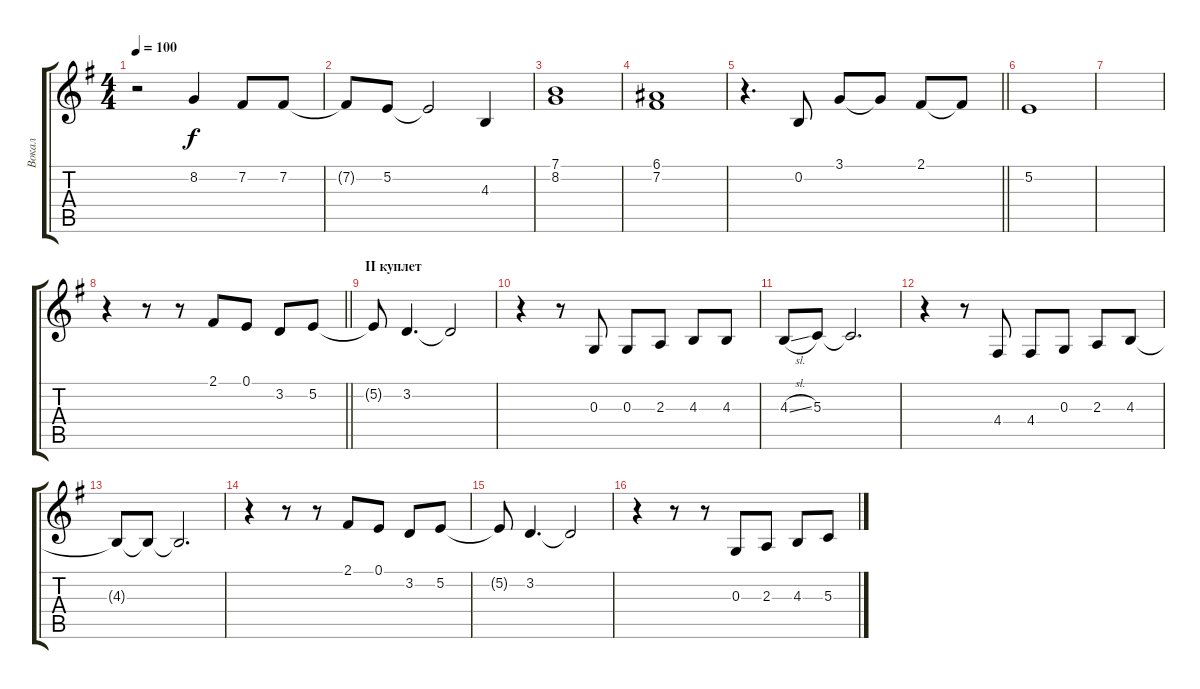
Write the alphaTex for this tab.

\track ("Вокал" "Вокал") {instrument stringensemble1}
\staff {score tabs}
\tuning (E4 B3 G3 D3 A2 E2) {hide}
\ts (4 4)
\tempo 100
\clef g2
\ks eminor
r.2{dy f} 8.2.4 7.2.8 7.2.8 |
7.2{t}.8 5.2.8 5.2{t}.2 4.3.4 |
(7.1 8.2).1 |
(6.1 7.2).1 |
\barLineRight lightlight
r.4{d} 0.2.8 3.1.8 3.1{t}.8 2.1.8 2.1{t}.8 |
\section ("" "")
5.2.1 |
|
\barLineRight lightlight
r.4 r.8 r.8 2.1.8 0.1.8 3.2.8 5.2.8 |
\section ("" "II куплет")
5.2{t}.8{txt ""} 3.2.4{d} 3.2{t}.2 |
r.4 r.8 0.3.8 0.3.8 2.3.8 4.3.8 4.3.8 |
4.3{sl}.8 5.3.8 5.3{t}.2{d} |
r.4 r.8 4.4.8 4.4.8 0.3.8 2.3.8 4.3.8 |
4.3{t}.8 4.3{t}.8 4.3{t}.2{d} |
r.4 r.8 r.8 2.1.8 0.1.8 3.2.8 5.2.8 |
5.2{t}.8 3.2.4{d} 3.2{t}.2 |
r.4 r.8 r.8 0.3.8 2.3.8 4.3.8 5.3.8
